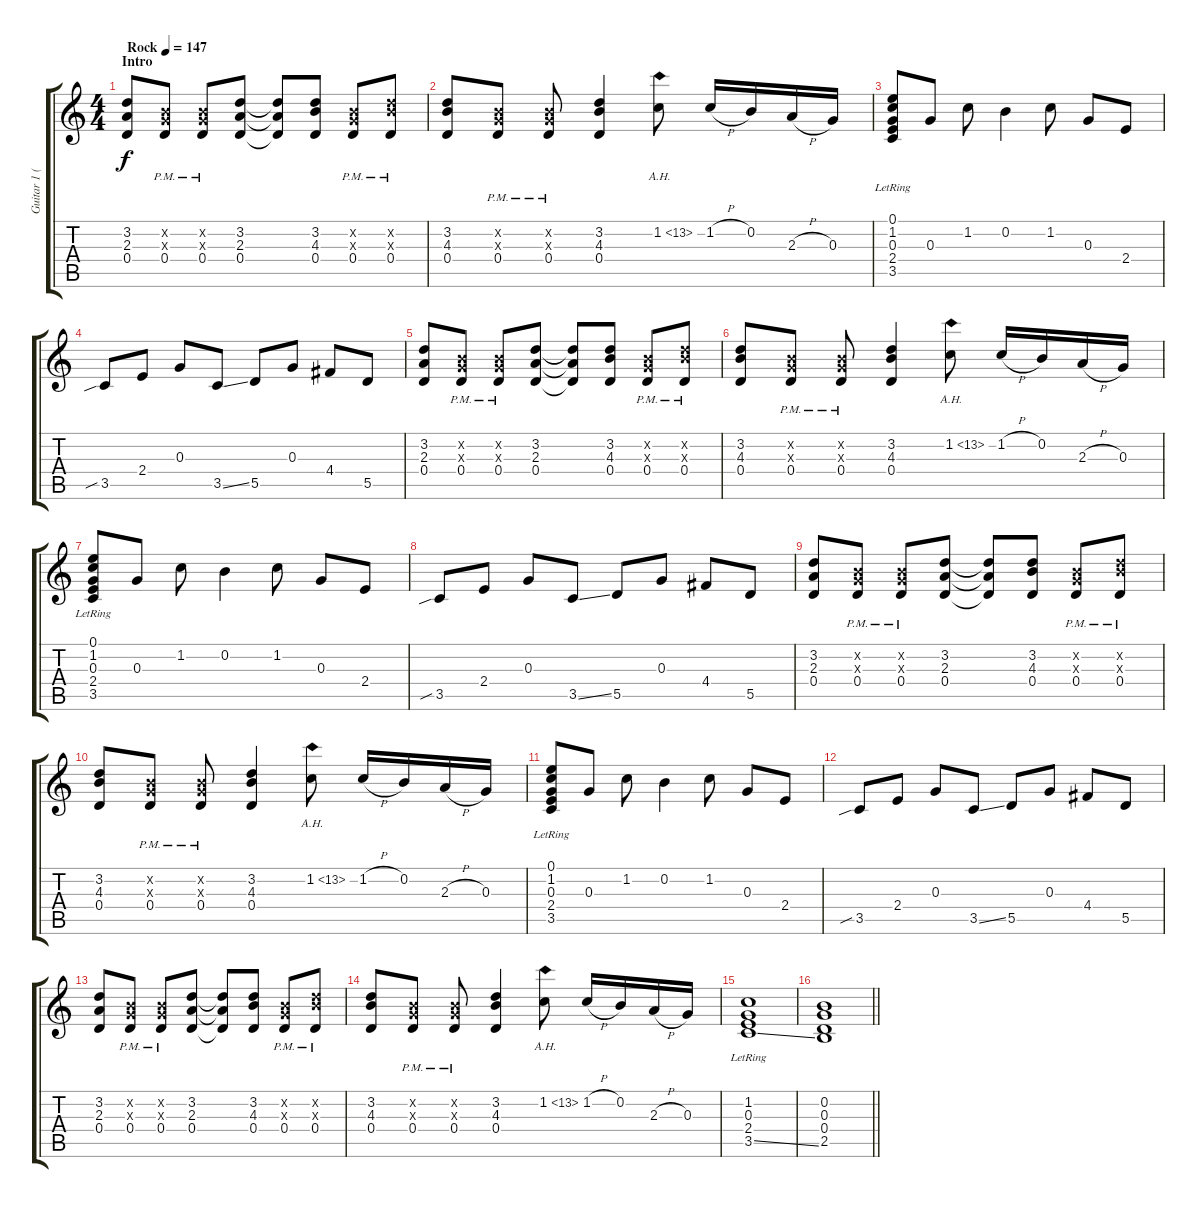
\track ("Guitar 1 (rhythm)" "Guitar 1 (") {instrument distortionguitar}
\staff {score tabs}
\tuning (E4 B3 G3 D3 A2 E2) {hide}
\ts (4 4)
\section ("" "Intro")
\tempo (147 "Rock")
\clef g2
\ks c
(3.2 2.3 0.4).8{dy f instrument distortionguitar} (0.2{x} 0.3{x} 0.4{pm}).8 (0.2{x} 0.3{x} 0.4{pm}).8 (3.2 2.3 0.4).8 (3.2{t} 2.3{t} 0.4{t}).8 (3.2 4.3 0.4).8 (0.2{x} 0.3{x} 0.4{pm}).8 (3.2{x} 4.3{x} 0.4{pm}).8 |
(3.2 4.3 0.4).8 (0.2{x} 0.3{x} 0.4{pm}).8 (0.2{x} 0.3{x} 0.4{pm}).8 (3.2 4.3 0.4).4 1.2{ah 12}.8 1.2{h}.16 0.2.16 2.3{h}.16 0.3.16 |
(0.1 1.2 0.3 2.4 3.5{lr}).8 0.3.8 1.2.8 0.2.4 1.2.8 0.3.8 2.4.8 |
3.5{sib}.8 2.4.8 0.3.8 3.5{ss}.8 5.5.8 0.3.8 4.4.8 5.5.8 |
(3.2 2.3 0.4).8 (0.2{x} 0.3{x} 0.4{pm}).8 (0.2{x} 0.3{x} 0.4{pm}).8 (3.2 2.3 0.4).8 (3.2{t} 2.3{t} 0.4{t}).8 (3.2 4.3 0.4).8 (0.2{x} 0.3{x} 0.4{pm}).8 (3.2{x} 4.3{x} 0.4{pm}).8 |
(3.2 4.3 0.4).8 (0.2{x} 0.3{x} 0.4{pm}).8 (0.2{x} 0.3{x} 0.4{pm}).8 (3.2 4.3 0.4).4 1.2{ah 12}.8 1.2{h}.16 0.2.16 2.3{h}.16 0.3.16 |
(0.1 1.2 0.3 2.4 3.5{lr}).8 0.3.8 1.2.8 0.2.4 1.2.8 0.3.8 2.4.8 |
3.5{sib}.8 2.4.8 0.3.8 3.5{ss}.8 5.5.8 0.3.8 4.4.8 5.5.8 |
(3.2 2.3 0.4).8 (0.2{x} 0.3{x} 0.4{pm}).8 (0.2{x} 0.3{x} 0.4{pm}).8 (3.2 2.3 0.4).8 (3.2{t} 2.3{t} 0.4{t}).8 (3.2 4.3 0.4).8 (0.2{x} 0.3{x} 0.4{pm}).8 (3.2{x} 4.3{x} 0.4{pm}).8 |
(3.2 4.3 0.4).8 (0.2{x} 0.3{x} 0.4{pm}).8 (0.2{x} 0.3{x} 0.4{pm}).8 (3.2 4.3 0.4).4 1.2{ah 12}.8 1.2{h}.16 0.2.16 2.3{h}.16 0.3.16 |
(0.1 1.2 0.3 2.4 3.5{lr}).8 0.3.8 1.2.8 0.2.4 1.2.8 0.3.8 2.4.8 |
3.5{sib}.8 2.4.8 0.3.8 3.5{ss}.8 5.5.8 0.3.8 4.4.8 5.5.8 |
(3.2 2.3 0.4).8 (0.2{x} 0.3{x} 0.4{pm}).8 (0.2{x} 0.3{x} 0.4{pm}).8 (3.2 2.3 0.4).8 (3.2{t} 2.3{t} 0.4{t}).8 (3.2 4.3 0.4).8 (0.2{x} 0.3{x} 0.4{pm}).8 (3.2{x} 4.3{x} 0.4{pm}).8 |
(3.2 4.3 0.4).8 (0.2{x} 0.3{x} 0.4{pm}).8 (0.2{x} 0.3{x} 0.4{pm}).8 (3.2 4.3 0.4).4 1.2{ah 12}.8 1.2{h}.16 0.2.16 2.3{h}.16 0.3.16 |
(1.2 0.3 2.4 3.5{ss lr}).1 |
\barLineRight lightlight
(0.2 0.3 0.4 2.5).1
